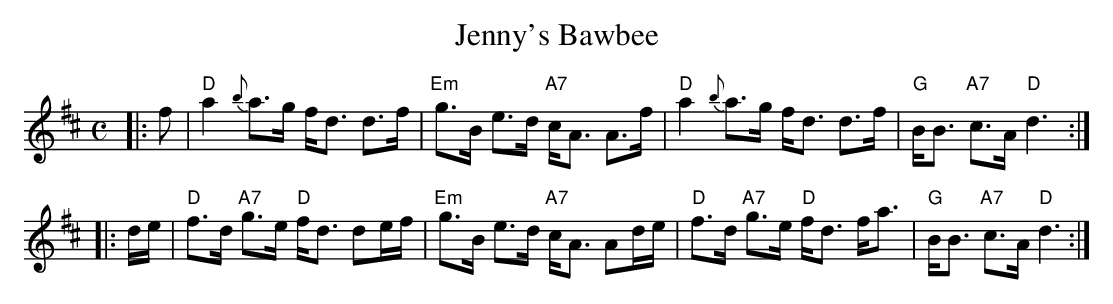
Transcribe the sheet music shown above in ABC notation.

X:1
T: Jenny's Bawbee
M: C
L: 1/16
K: D
|: f2 \
| "D"a4 {b}a3g fd3 d3f | "Em"g3B e3d "A7"cA3 A3f \
| "D"a4 {b}a3g fd3 d3f | "G"BB3 "A7"c3A "D"d6 :|
|: de \
| "D"f3d "A7"g3e "D"fd3 d2ef | "Em"g3B e3d "A7"cA3 A2de \
| "D"f3d "A7"g3e "D"fd3 fa3 | "G"BB3 "A7"c3A "D"d6 :|
